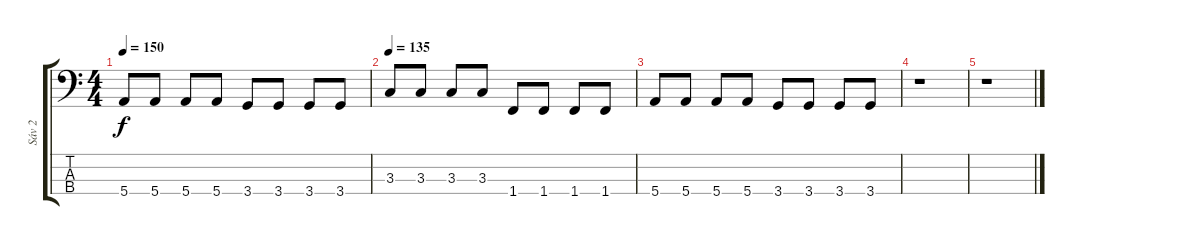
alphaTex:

\track ("Sáv 2" "Sáv 2") {instrument electricbassfinger}
\staff {score tabs}
\tuning (G2 D2 A1 E1) {hide}
\ts (4 4)
\tempo 150
\clef f4
\ks c
5.4.8{dy f} 5.4.8 5.4.8 5.4.8 3.4.8 3.4.8 3.4.8 3.4.8 |
\tempo 135
3.3.8 3.3.8 3.3.8 3.3.8 1.4.8 1.4.8 1.4.8 1.4.8 |
5.4.8 5.4.8 5.4.8 5.4.8 3.4.8 3.4.8 3.4.8 3.4.8 |
r.1 |
r.1
